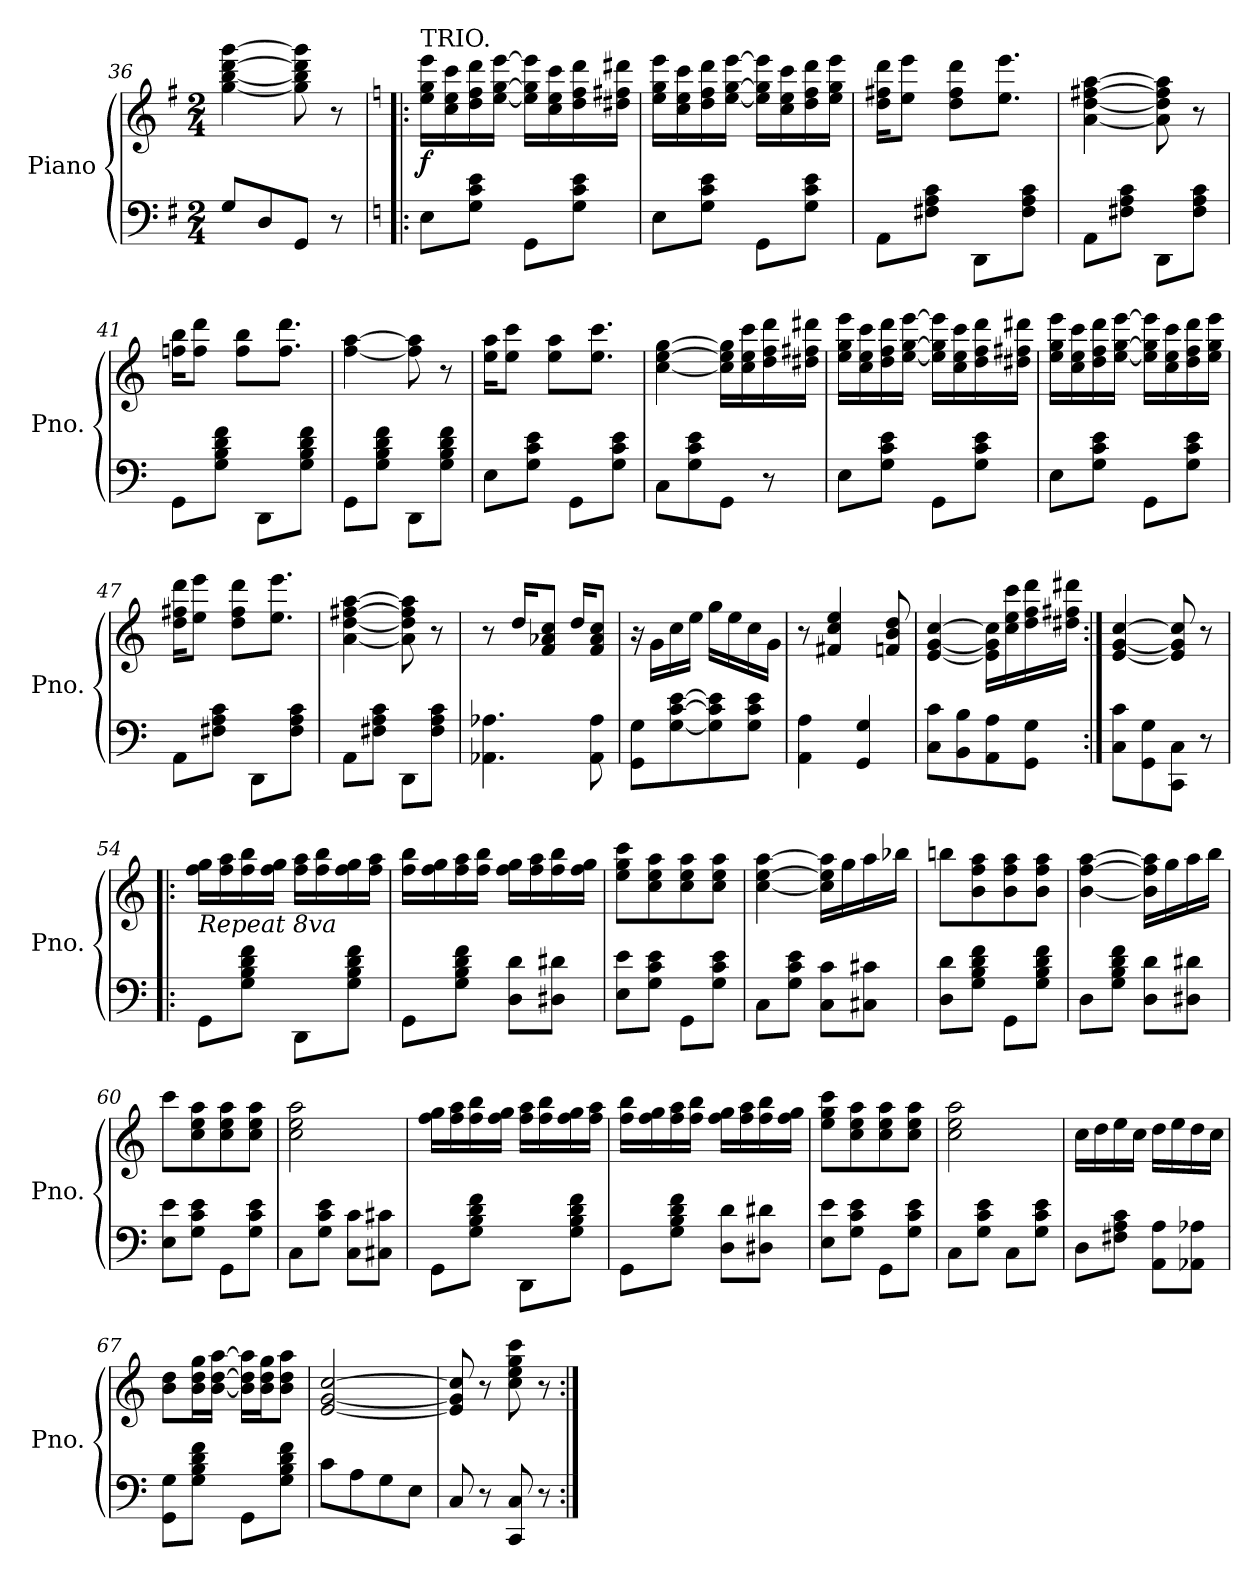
**kern	**kern	**dynam
*part1	*part1	*part1
*staff2	*staff1	*staff1/2
*I"Piano	*	*
*I'Pno.	*	*
*clefF4	*clefG2	*
*k[f#]	*k[f#]	*
*M2/4	*M2/4	*
=36	=36	=36
8G/L	[4gg\ [4bb\ [4ddd\ [4ggg\	.
8D/	.	.
8GG/J	8gg\] 8bb\] 8ddd\] 8ggg\]	.
8r	8r	.
!!LO:LB:g=z
=37!|:	=37!|:	=37!|:
*k[]	*k[]	*
!	!LO:TX:a:t=TRIO.	!
!	!	!LO:DY:b
8E\L	16ee\ 16gg\ 16eee\LL	f
.	16cc\ 16ee\ 16ccc\	.
8G\ 8c\ 8e\J	16dd\ 16ff\ 16ddd\	.
.	[16ee\ [16gg\ [16eee\JJ	.
8GG\L	16ee\] 16gg\] 16eee\]LL	.
.	16cc\ 16ee\ 16ccc\	.
8G\ 8c\ 8e\J	16dd\ 16ff\ 16ddd\	.
.	16dd#X\ 16ff#X\ 16ddd#X\JJ	.
=38	=38	=38
8E\L	16ee\ 16gg\ 16eee\LL	.
.	16cc\ 16ee\ 16ccc\	.
8G\ 8c\ 8e\J	16dd\ 16ff\ 16ddd\	.
.	[16ee\ [16gg\ [16eee\JJ	.
8GG\L	16ee\] 16gg\] 16eee\]LL	.
.	16cc\ 16ee\ 16ccc\	.
8G\ 8c\ 8e\J	16dd\ 16ff\ 16ddd\	.
.	16ee\ 16gg\ 16eee\JJ	.
=39	=39	=39
8AA\L	16dd\ 16ff#X\ 16ddd\KL	.
.	8ee\ 8eee\J	.
8F#X\ 8A\ 8c\J	.	.
.	8dd\ 8ff#\ 8ddd\L	.
8DD\L	.	.
.	8.ee\ 8.eee\J	.
8F#\ 8A\ 8c\J	.	.
=40	=40	=40
8AA\L	[4a\ [4dd\ [4ff#X\ [4aa\	.
8F#X\ 8A\ 8c\J	.	.
8DD\L	8a\] 8dd\] 8ff#\] 8aa\]	.
8F#\ 8A\ 8c\J	8r	.
!!LO:PB:g=z
=41	=41	=41
8GG\L	16ffn\ 16bb\KL	.
.	8ff\ 8ddd\J	.
8G\ 8B\ 8d\ 8f\J	.	.
.	8ff\ 8bb\L	.
8DD\L	.	.
.	8.ff\ 8.ddd\J	.
8G\ 8B\ 8d\ 8f\J	.	.
=42	=42	=42
8GG\L	[4ff\ [4aa\	.
8G\ 8B\ 8d\ 8f\J	.	.
8DD\L	8ff\] 8aa\]	.
8G\ 8B\ 8d\ 8f\J	8r	.
=43	=43	=43
8E\L	16ee\ 16aa\KL	.
.	8ee\ 8ccc\J	.
8G\ 8c\ 8e\J	.	.
.	8ee\ 8aa\L	.
8GG\L	.	.
.	8.ee\ 8.ccc\J	.
8G\ 8c\ 8e\J	.	.
=44	=44	=44
8C\L	[4cc\ [4ee\ [4gg\	.
8G\ 8c\ 8e\	.	.
8GG\J	16cc\] 16ee\] 16gg\]LL	.
.	16cc\ 16ee\ 16ccc\	.
8r	16dd\ 16ff\ 16ddd\	.
.	16dd#X\ 16ff#X\ 16ddd#X\JJ	.
!!LO:LB:g=z
=45	=45	=45
8E\L	16ee\ 16gg\ 16eee\LL	.
.	16cc\ 16ee\ 16ccc\	.
8G\ 8c\ 8e\J	16dd\ 16ff\ 16ddd\	.
.	[16ee\ [16gg\ [16eee\JJ	.
8GG\L	16ee\] 16gg\] 16eee\]LL	.
.	16cc\ 16ee\ 16ccc\	.
8G\ 8c\ 8e\J	16dd\ 16ff\ 16ddd\	.
.	16dd#X\ 16ff#X\ 16ddd#X\JJ	.
=46	=46	=46
8E\L	16ee\ 16gg\ 16eee\LL	.
.	16cc\ 16ee\ 16ccc\	.
8G\ 8c\ 8e\J	16dd\ 16ff\ 16ddd\	.
.	[16ee\ [16gg\ [16eee\JJ	.
8GG\L	16ee\] 16gg\] 16eee\]LL	.
.	16cc\ 16ee\ 16ccc\	.
8G\ 8c\ 8e\J	16dd\ 16ff\ 16ddd\	.
.	16ee\ 16gg\ 16eee\JJ	.
=47	=47	=47
8AA\L	16dd\ 16ff#X\ 16ddd\KL	.
.	8ee\ 8eee\J	.
8F#X\ 8A\ 8c\J	.	.
.	8dd\ 8ff#\ 8ddd\L	.
8DD\L	.	.
.	8.ee\ 8.eee\J	.
8F#\ 8A\ 8c\J	.	.
=48	=48	=48
8AA\L	[4a\ [4dd\ [4ff#X\ [4aa\	.
8F#X\ 8A\ 8c\J	.	.
8DD\L	8a\] 8dd\] 8ff#\] 8aa\]	.
8F#\ 8A\ 8c\J	8r	.
!!LO:LB:g=z
=49	=49	=49
4.AA-X\ 4.A-X\	8r	.
.	16dd/KL	.
.	8f/ 8a-X/ 8cc/J	.
.	16dd/KL	.
8AA-\ 8A-\	8f/ 8a-/ 8cc/J	.
=50	=50	=50
8GG\ 8G\L	16r	.
.	16g\LL	.
[8G\ [8c\ [8e\	16cc\	.
.	16ee\JJ	.
8G\] 8c\] 8e\]	16gg\LL	.
.	16ee\	.
8G\ 8c\ 8e\J	16cc\	.
.	16g\JJ	.
=51	=51	=51
4AA\ 4A\	8r	.
.	4f#X/ 4cc/ 4ee/	.
4GG/ 4G/	.	.
.	8fn/ 8b/ 8dd/	.
=52	=52	=52
8C\ 8c\L	[4e/ [4g/ [4cc/	.
8BB\ 8B\	.	.
8AA\ 8A\	16e\] 16g\] 16cc\]LL	.
.	16cc\ 16ee\ 16ccc\	.
8GG\ 8G\J	16dd\ 16ff\ 16ddd\	.
.	16dd#X\ 16ff#X\ 16ddd#X\JJ	.
=53:|!	=53:|!	=53:|!
8C\ 8c\L	[4e/ [4g/ [4cc/	.
8GG\ 8G\	.	.
8CC\ 8C\J	8e/] 8g/] 8cc/]	.
8r	8r	.
!!LO:LB:g=z
=54!|:	=54!|:	=54!|:
!	!LO:TX:b:i:t=Repeat 8va	!
8GG\L	16ff\ 16gg\LL	.
.	16ff\ 16aa\	.
8G\ 8B\ 8d\ 8f\J	16ff\ 16bb\	.
.	16ff\ 16gg\JJ	.
8DD\L	16ff\ 16aa\LL	.
.	16ff\ 16bb\	.
8G\ 8B\ 8d\ 8f\J	16ff\ 16gg\	.
.	16ff\ 16aa\JJ	.
=55	=55	=55
8GG\L	16ff\ 16bb\LL	.
.	16ff\ 16gg\	.
8G\ 8B\ 8d\ 8f\J	16ff\ 16aa\	.
.	16ff\ 16bb\JJ	.
8D\ 8d\L	16ff\ 16gg\LL	.
.	16ff\ 16aa\	.
8D#X\ 8d#X\J	16ff\ 16bb\	.
.	16ff\ 16gg\JJ	.
=56	=56	=56
8E\ 8e\L	8ee\ 8gg\ 8ccc\L	.
8G\ 8c\ 8e\J	8cc\ 8ee\ 8aa\	.
8GG\L	8cc\ 8ee\ 8aa\	.
8G\ 8c\ 8e\J	8cc\ 8ee\ 8aa\J	.
=57	=57	=57
8C\L	[4cc\ [4ee\ [4aa\	.
8G\ 8c\ 8e\J	.	.
8C\ 8c\L	16cc\] 16ee\] 16aa\]LL	.
.	16gg\	.
8C#X\ 8c#X\J	16aa\	.
.	16bb-X\JJ	.
!!LO:PB:g=z
=58	=58	=58
8D\ 8d\L	8bbn\L	.
8G\ 8B\ 8d\ 8f\J	8b\ 8ff\ 8aa\	.
8GG\L	8b\ 8ff\ 8aa\	.
8G\ 8B\ 8d\ 8f\J	8b\ 8ff\ 8aa\J	.
=59	=59	=59
8D\L	[4b\ [4ff\ [4aa\	.
8G\ 8B\ 8d\ 8f\J	.	.
8D\ 8d\L	16b\] 16ff\] 16aa\]LL	.
.	16gg\	.
8D#X\ 8d#X\J	16aa\	.
.	16bb\JJ	.
=60	=60	=60
8E\ 8e\L	8ccc\L	.
8G\ 8c\ 8e\J	8cc\ 8ee\ 8aa\	.
8GG\L	8cc\ 8ee\ 8aa\	.
8G\ 8c\ 8e\J	8cc\ 8ee\ 8aa\J	.
=61	=61	=61
8C\L	2cc\ 2ee\ 2aa\	.
8G\ 8c\ 8e\J	.	.
8C\ 8c\L	.	.
8C#X\ 8c#X\J	.	.
!!LO:LB:g=z
=62	=62	=62
8GG\L	16ff\ 16gg\LL	.
.	16ff\ 16aa\	.
8G\ 8B\ 8d\ 8f\J	16ff\ 16bb\	.
.	16ff\ 16gg\JJ	.
8DD\L	16ff\ 16aa\LL	.
.	16ff\ 16bb\	.
8G\ 8B\ 8d\ 8f\J	16ff\ 16gg\	.
.	16ff\ 16aa\JJ	.
=63	=63	=63
8GG\L	16ff\ 16bb\LL	.
.	16ff\ 16gg\	.
8G\ 8B\ 8d\ 8f\J	16ff\ 16aa\	.
.	16ff\ 16bb\JJ	.
8D\ 8d\L	16ff\ 16gg\LL	.
.	16ff\ 16aa\	.
8D#X\ 8d#X\J	16ff\ 16bb\	.
.	16ff\ 16gg\JJ	.
=64	=64	=64
8E\ 8e\L	8ee\ 8gg\ 8ccc\L	.
8G\ 8c\ 8e\J	8cc\ 8ee\ 8aa\	.
8GG\L	8cc\ 8ee\ 8aa\	.
8G\ 8c\ 8e\J	8cc\ 8ee\ 8aa\J	.
=65	=65	=65
8C\L	2cc\ 2ee\ 2aa\	.
8G\ 8c\ 8e\J	.	.
8C\L	.	.
8G\ 8c\ 8e\J	.	.
!!LO:LB:g=z
=66	=66	=66
8D\L	16cc\LL	.
.	16dd\	.
8F#X\ 8A\ 8c\J	16ee\	.
.	16cc\JJ	.
8AA\ 8A\L	16dd\LL	.
.	16ee\	.
8AA-X\ 8A-X\J	16dd\	.
.	16cc\JJ	.
=67	=67	=67
8GG\ 8G\L	8b\ 8dd\L	.
8G\ 8B\ 8d\ 8f\J	16b\ 16dd\ 16gg\L	.
.	[16b\ [16dd\ [16aa\JJ	.
8GG\L	16b\] 16dd\] 16aa\]LL	.
.	16b\ 16dd\ 16gg\J	.
8G\ 8B\ 8d\ 8f\J	8b\ 8dd\ 8aa\J	.
=68	=68	=68
8c\L	[2e/ [2g/ [2cc/	.
8A\	.	.
8G\	.	.
8E\J	.	.
=69	=69	=69
8C/	8e/] 8g/] 8cc/]	.
8r	8r	.
8CC/ 8C/	8cc\ 8ee\ 8gg\ 8ccc\	.
8r	8r	.
=:|!	=:|!	=:|!
*-	*-	*-
